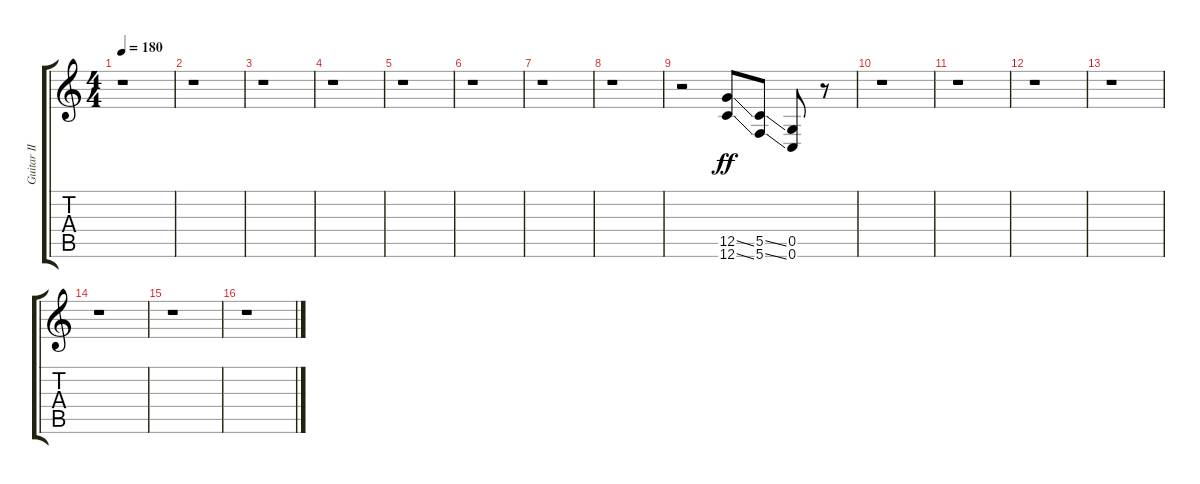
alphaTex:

\track ("Guitar II" "Guitar II") {instrument overdrivenguitar}
\staff {score tabs}
\tuning (D4 A3 F3 C3 G2 C2) {hide}
\ts (4 4)
\tempo 180
\clef g2
\ks c
r.1{dy ff instrument overdrivenguitar} |
r.1 |
r.1 |
r.1 |
r.1 |
r.1 |
r.1 |
r.1 |
r.2 (12.5{ss} 12.6{ss}).8{instrument guitarfretnoise} (5.5{ss} 5.6{ss}).8 (0.5 0.6).8 r.8 |
r.1{instrument overdrivenguitar} |
r.1 |
r.1 |
r.1 |
r.1 |
r.1 |
r.1
